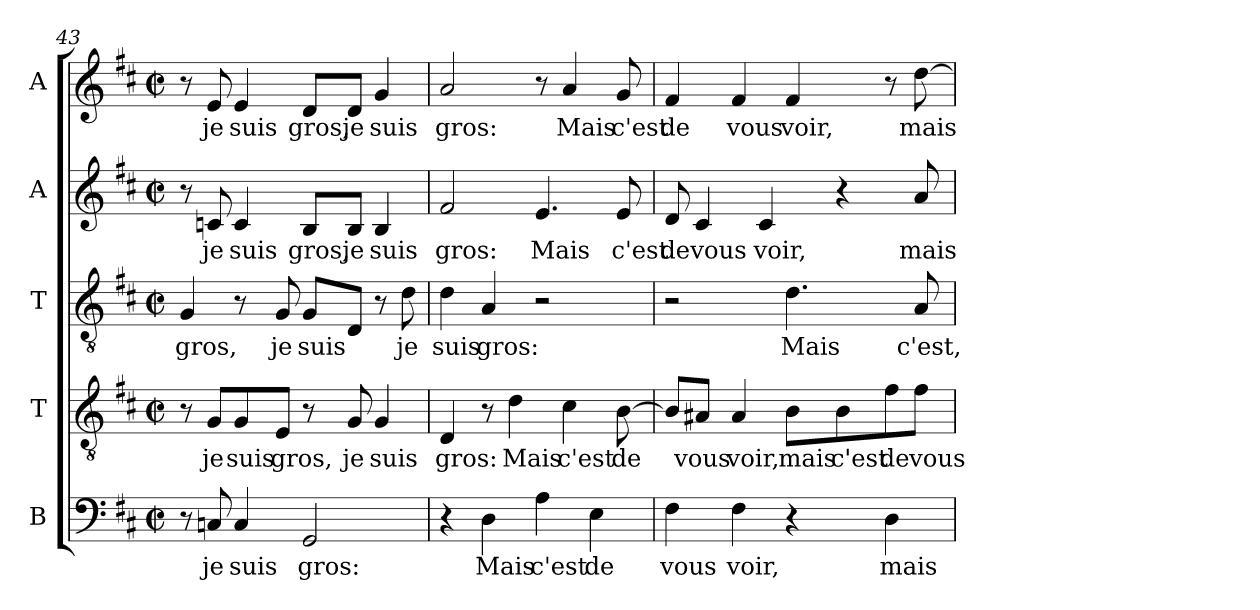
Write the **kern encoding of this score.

**kern	**text	**kern	**text	**kern	**text	**kern	**text	**kern	**text
*part5	*part5	*part4	*part4	*part3	*part3	*part2	*part2	*part1	*part1
*staff5	*staff5	*staff4	*staff4	*staff3	*staff3	*staff2	*staff2	*staff1	*staff1
*I"B	*	*I"T	*	*I"T	*	*I"A	*	*I"A	*
*clefF4	*	*clefGv2	*	*clefGv2	*	*clefG2	*	*clefG2	*
*k[f#c#]	*	*k[f#c#]	*	*k[f#c#]	*	*k[f#c#]	*	*k[f#c#]	*
*D:	*	*D:	*	*D:	*	*D:	*	*D:	*
*M2/2	*	*M2/2	*	*M2/2	*	*M2/2	*	*M2/2	*
*met(c|)	*	*met(c|)	*	*met(c|)	*	*met(c|)	*	*met(c|)	*
=43	=43	=43	=43	=43	=43	=43	=43	=43	=43
!	!	!	!	!	!LO:LY:b:color=#000000	!	!	!	!
8r	.	8r	.	4Gi/	gros,	8r	.	8r	.
!	!LO:LY:b:color=#000000	!	!	!	!	!	!	!	!
!	!	!	!LO:LY:b:color=#000000	!	!	!	!	!	!
!	!	!	!	!	!	!	!LO:LY:b:color=#000000	!	!
!	!	!	!	!	!	!	!	!	!LO:LY:b:color=#000000
8Cni/	je	8Gi/L	je	.	.	8cni/	je	8ei/	je
!	!LO:LY:b:color=#000000	!	!	!	!	!	!	!	!
!	!	!	!LO:LY:b:color=#000000	!	!	!	!	!	!
!	!	!	!	!	!	!	!LO:LY:b:color=#000000	!	!
!	!	!	!	!	!	!	!	!	!LO:LY:b:color=#000000
4Ci/	suis	8Gi/	suis	8r	.	4ci/	suis	4ei/	suis
!	!	!	!LO:LY:b:color=#000000	!	!	!	!	!	!
!	!	!	!	!	!LO:LY:b:color=#000000	!	!	!	!
.	.	8Ei/J	gros,	8Gi/	je	.	.	.	.
!	!LO:LY:b:color=#000000	!	!	!	!	!	!	!	!
!	!	!	!	!	!LO:LY:b:color=#000000	!	!	!	!
!	!	!	!	!	!	!	!LO:LY:b:color=#000000	!	!
!	!	!	!	!	!	!	!	!	!LO:LY:b:color=#000000
2GGi/	gros:	8r	.	8Gi/L	suis	8Bi/L	gros,	8di/L	gros,
!	!	!	!LO:LY:b:color=#000000	!	!	!	!	!	!
!	!	!	!	!	!	!	!LO:LY:b:color=#000000	!	!
!	!	!	!	!	!	!	!	!	!LO:LY:b:color=#000000
.	.	8Gi/	je	8Di/J	.	8Bi/J	je	8di/J	je
!	!	!	!LO:LY:b:color=#000000	!	!	!	!	!	!
!	!	!	!	!	!LO:LY:b:color=#000000	!	!	!	!
!	!	!	!	!	!	!	!LO:LY:b:color=#000000	!	!
!	!	!	!	!	!	!	!	!	!LO:LY:b:color=#000000
.	.	4Gi/	suis	8r	gros,	4Bi/	suis	4gi/	suis
!	!	!	!	!	!LO:LY:b:color=#000000	!	!	!	!
.	.	.	.	8di\	je	.	.	.	.
=44	=44	=44	=44	=44	=44	=44	=44	=44	=44
!	!	!	!LO:LY:b:color=#000000	!	!	!	!	!	!
!	!	!	!	!	!LO:LY:b:color=#000000	!	!	!	!
!	!	!	!	!	!	!	!LO:LY:b:color=#000000	!	!
!	!	!	!	!	!	!	!	!	!LO:LY:b:color=#000000
4r	.	4Di/	gros:	4di\	suis	2f#i/	gros:	2ai/	gros:
!	!LO:LY:b:color=#000000	!	!	!	!	!	!	!	!
!	!	!	!	!	!LO:LY:b:color=#000000	!	!	!	!
4Di\	Mais	8r	.	4Ai/	gros:	.	.	.	.
!	!	!	!LO:LY:b:color=#000000	!	!	!	!	!	!
.	.	4di\	Mais	.	.	.	.	.	.
!	!LO:LY:b:color=#000000	!	!	!	!	!	!	!	!
!	!	!	!	!	!	!	!LO:LY:b:color=#000000	!	!
4Ai\	c'est	.	.	2r	.	4.ei/	Mais	8r	.
!	!	!	!LO:LY:b:color=#000000	!	!	!	!	!	!
!	!	!	!	!	!	!	!	!	!LO:LY:b:color=#000000
.	.	4c#i\	c'est	.	.	.	.	4ai/	Mais
!	!LO:LY:b:color=#000000	!	!	!	!	!	!	!	!
4Ei\	de	.	.	.	.	.	.	.	.
!	!	!	!LO:LY:b:color=#000000	!	!	!	!	!	!
!	!	!	!	!	!	!	!LO:LY:b:color=#000000	!	!
!	!	!	!	!	!	!	!	!	!LO:LY:b:color=#000000
.	.	[8Bi\	de	.	.	8ei/	c'est	8gi/	c'est
!!LO:PB:g=z
=45	=45	=45	=45	=45	=45	=45	=45	=45	=45
!	!LO:LY:b:color=#000000	!	!	!	!	!	!	!	!
!	!	!	!	!	!	!	!LO:LY:b:color=#000000	!	!
!	!	!	!	!	!	!	!	!	!LO:LY:b:color=#000000
4F#i\	vous	8Bi/L]	.	2r	.	8di/	de	4f#i/	de
!	!	!	!LO:LY:b:color=#000000	!	!	!	!	!	!
!	!	!	!	!	!	!	!LO:LY:b:color=#000000	!	!
.	.	8A#Xi/J	vous	.	.	4c#i/	vous	.	.
!	!LO:LY:b:color=#000000	!	!	!	!	!	!	!	!
!	!	!	!LO:LY:b:color=#000000	!	!	!	!	!	!
!	!	!	!	!	!	!	!	!	!LO:LY:b:color=#000000
4F#i\	voir,	4A#i/	voir,	.	.	.	.	4f#i/	vous
!	!	!	!	!	!	!	!LO:LY:b:color=#000000	!	!
.	.	.	.	.	.	4c#i/	voir,	.	.
!	!	!	!LO:LY:b:color=#000000	!	!	!	!	!	!
!	!	!	!	!	!LO:LY:b:color=#000000	!	!	!	!
!	!	!	!	!	!	!	!	!	!LO:LY:b:color=#000000
4r	.	8Bi\L	mais	4.di\	Mais	.	.	4f#i/	voir,
!	!	!	!LO:LY:b:color=#000000	!	!	!	!	!	!
.	.	8Bi\	c'est	.	.	4r	.	.	.
!	!LO:LY:b:color=#000000	!	!	!	!	!	!	!	!
!	!	!	!LO:LY:b:color=#000000	!	!	!	!	!	!
4Di\	mais	8f#i\	de	.	.	.	.	8r	.
!	!	!	!LO:LY:b:color=#000000	!	!	!	!	!	!
!	!	!	!	!	!LO:LY:b:color=#000000	!	!	!	!
!	!	!	!	!	!	!	!LO:LY:b:color=#000000	!	!
!	!	!	!	!	!	!	!	!	!LO:LY:b:color=#000000
.	.	8f#i\J	vous	8Ai/	c'est,	8ai/	mais	[8ddi\	mais
=	=	=	=	=	=	=	=	=	=
*-	*-	*-	*-	*-	*-	*-	*-	*-	*-
